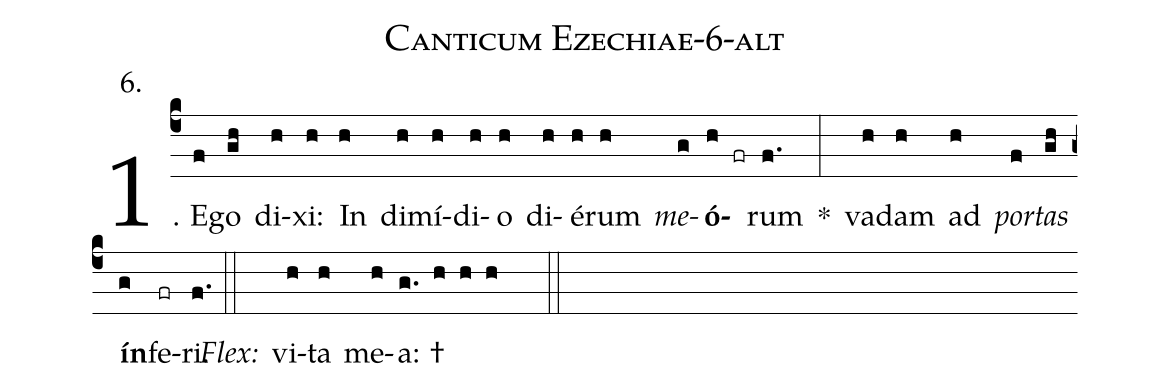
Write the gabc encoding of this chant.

name: Canticum Ezechiae-6-alt;
annotation: 6.;
%%
(c4)1. E(f)go(gh) di(h)xi:(h) In(h) di(h)mí(h)di(h)o(h) di(h)é(h)rum(h) <i>me</i>(g)<b>ó</b>(h fr)rum(f.) *(:) va(h)dam(h) ad(h) <i>por</i>(f)<i>tas</i>(gh) <b>ín</b>(g)fe(fr)ri.(f.) (::)
<i>Flex:</i>()  vi(h)ta(h) me(h)a: †(g. h h h  ::)
